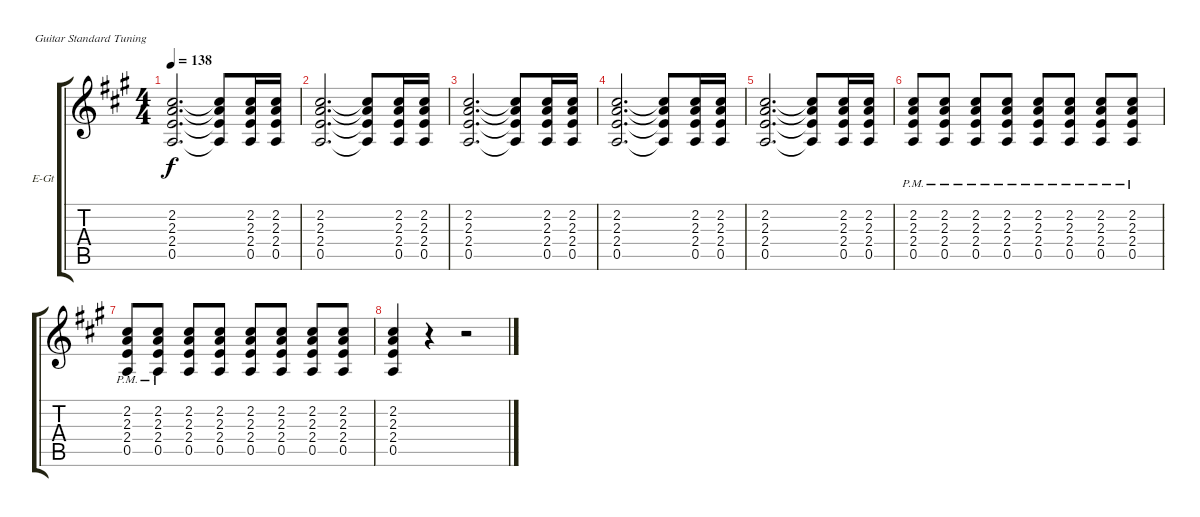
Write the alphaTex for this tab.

\defaultSystemsLayout 4
\bracketExtendMode groupsimilarinstruments
\firstSystemTrackNameOrientation horizontal
\otherSystemsTrackNameOrientation horizontal
\track ("Electric Guitar" "E-Gt") {instrument distortionguitar}
\staff {score tabs}
\tuning (E4 B3 G3 D3 A2 E2)
\ts (4 4)
\tempo 138
\clef g2
\scale
1.07062
\ks a
(0.5 2.4 2.3 2.2).2{d dy f} (0.5{t} 2.4{t} 2.3{t} 2.2{t}).8 (0.5 2.4 2.3 2.2).16 (0.5 2.4 2.3 2.2).16 |
\scale
0.929382 (0.5 2.4 2.3 2.2).2{d} (0.5{t} 2.4{t} 2.3{t} 2.2{t}).8 (0.5 2.4 2.3 2.2).16 (0.5 2.4 2.3 2.2).16 |
\scale
1.07062 (0.5 2.4 2.3 2.2).2{d} (0.5{t} 2.4{t} 2.3{t} 2.2{t}).8 (0.5 2.4 2.3 2.2).16 (0.5 2.4 2.3 2.2).16 |
\scale
0.929382 (0.5 2.4 2.3 2.2).2{d} (0.5{t} 2.4{t} 2.3{t} 2.2{t}).8 (0.5 2.4 2.3 2.2).16 (0.5 2.4 2.3 2.2).16 |
\scale
1.07062 (0.5 2.4 2.3 2.2).2{d} (0.5{t} 2.4{t} 2.3{t} 2.2{t}).8 (0.5 2.4 2.3 2.2).16 (0.5 2.4 2.3 2.2).16 |
\scale
0.929382 (0.5{pm} 2.4{pm} 2.3{pm} 2.2{pm}).8 (0.5{pm} 2.4{pm} 2.3{pm} 2.2{pm}).8 (0.5{pm} 2.4{pm} 2.3{pm} 2.2{pm}).8 (0.5{pm} 2.4{pm} 2.3{pm} 2.2{pm}).8 (0.5{pm} 2.4{pm} 2.3{pm} 2.2{pm}).8 (0.5{pm} 2.4{pm} 2.3{pm} 2.2{pm}).8 (0.5{pm} 2.4{pm} 2.3{pm} 2.2{pm}).8 (0.5{pm} 2.4{pm} 2.3{pm} 2.2{pm}).8 |
\scale
1.07062 (0.5{pm} 2.4{pm} 2.3{pm} 2.2{pm}).8 (0.5{pm} 2.4{pm} 2.3{pm} 2.2{pm}).8 (0.5 2.4 2.3 2.2).8 (0.5 2.4 2.3 2.2).8 (0.5 2.4 2.3 2.2).8 (0.5 2.4 2.3 2.2).8 (0.5 2.4 2.3 2.2).8 (0.5 2.4 2.3 2.2).8 |
\scale
0.929382 (0.5 2.4 2.3 2.2).4 r.4 r.2
